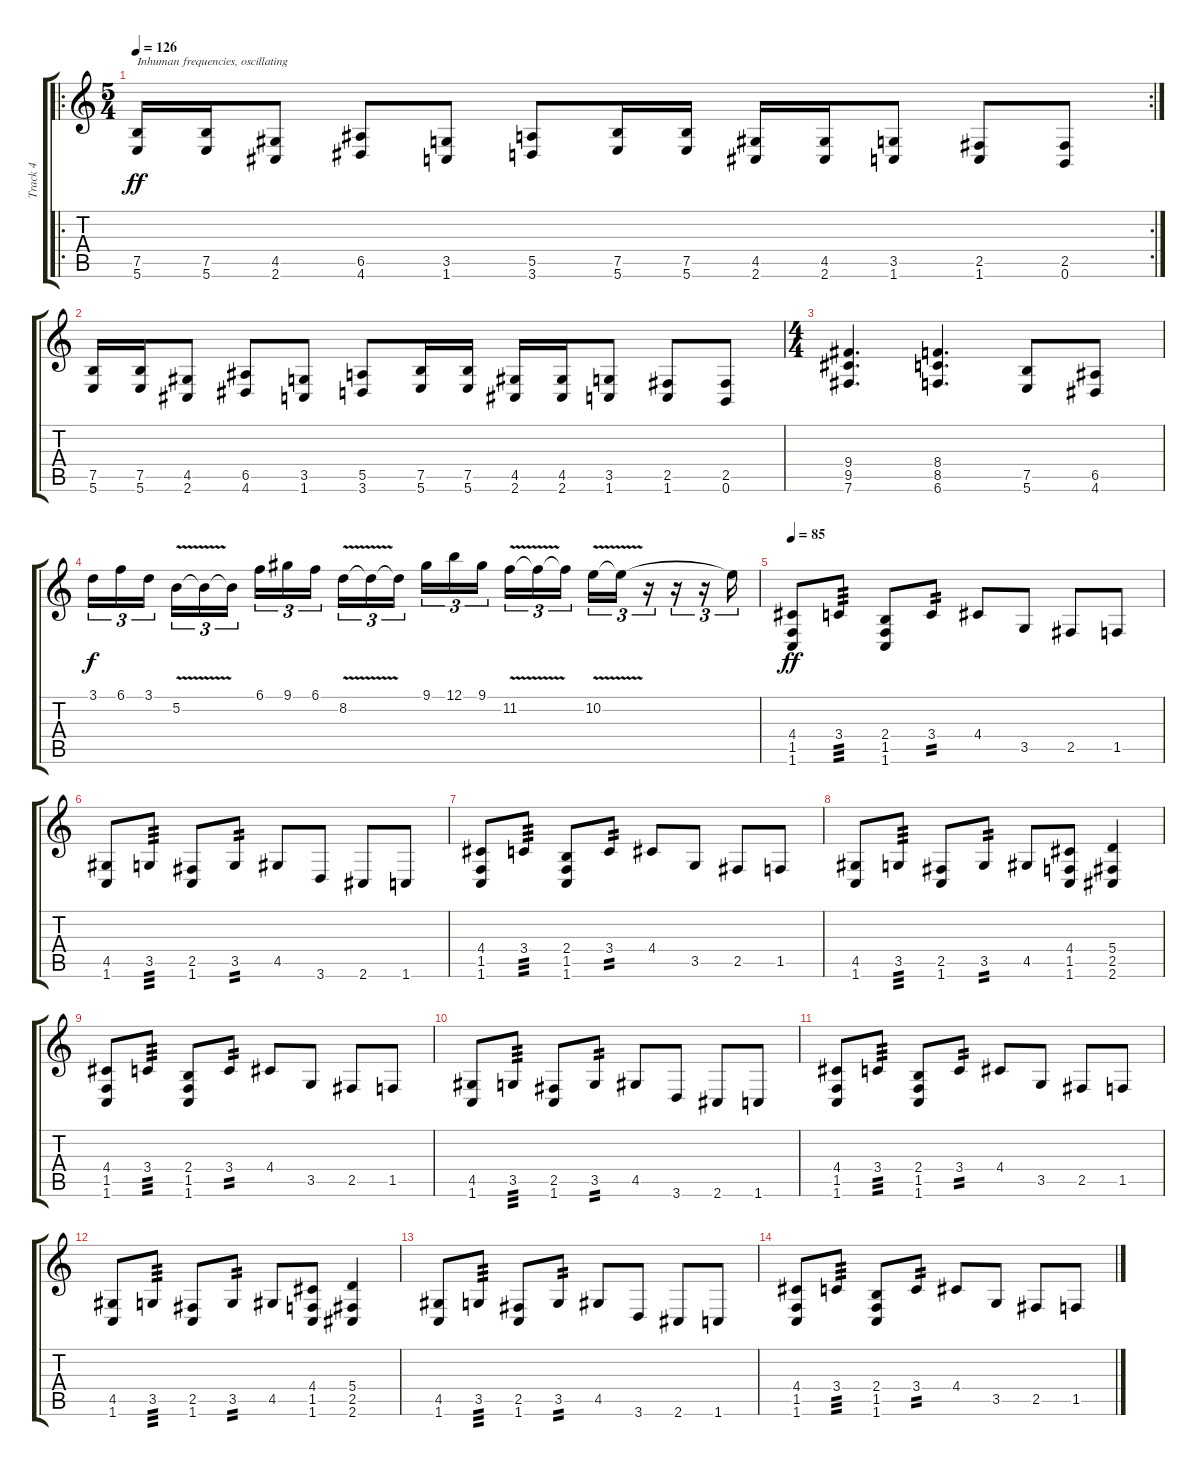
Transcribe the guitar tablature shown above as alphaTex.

\track ("Track 4" "Track 4") {instrument distortionguitar}
\staff {score tabs}
\tuning (B3 Gb3 D3 A2 E2 B1) {hide}
\ro
\rc 2
\ts (5 4)
\tempo 126
\clef g2
\ks c
(7.5 5.6).16{txt "Inhuman frequencies, oscillating " dy ff} (7.5 5.6).16 (4.5 2.6).8 (6.5 4.6).8 (3.5 1.6).8 (5.5 3.6).8 (7.5 5.6).16 (7.5 5.6).16 (4.5 2.6).16 (4.5 2.6).16 (3.5 1.6).8 (2.5 1.6).8 (2.5 0.6).8 |
(7.5 5.6).16 (7.5 5.6).16 (4.5 2.6).8 (6.5 4.6).8 (3.5 1.6).8 (5.5 3.6).8 (7.5 5.6).16 (7.5 5.6).16 (4.5 2.6).16 (4.5 2.6).16 (3.5 1.6).8 (2.5 1.6).8 (2.5 0.6).8 |
\ts (4 4)
(9.4 9.5 7.6).4{d} (8.4 8.5 6.6).4{d} (7.5 5.6).8 (6.5 4.6).8 |
3.1.16{tu (3 2) dy f} 6.1.16{tu (3 2)} 3.1.16{tu (3 2) beam splitsecondary} 5.2{v}.16{tu (3 2)} 5.2{t}.16{tu (3 2)} 5.2{t}.16{tu (3 2)} 6.1.16{tu (3 2)} 9.1.16{tu (3 2)} 6.1.16{tu (3 2) beam splitsecondary} 8.2{v}.16{tu (3 2)} 8.2{t}.16{tu (3 2)} 8.2{t}.16{tu (3 2)} 9.1.16{tu (3 2)} 12.1.16{tu (3 2)} 9.1.16{tu (3 2) beam splitsecondary} 11.2{v}.16{tu (3 2)} 11.2{t}.16{tu (3 2)} 11.2{t}.16{tu (3 2)} 10.2{v}.16{tu (3 2)} 10.2{t}.16{tu (3 2)} r.16{tu (3 2)} r.16{tu (3 2)} r.16{tu (3 2)} 10.2{t}.16{tu (3 2)} |
\tempo 85
(4.4 1.5 1.6).8{dy ff instrument electricguitarclean} 3.4.8{tp 3} (2.4 1.5 1.6).8 3.4.8{tp 2} 4.4.8 3.5.8 2.5.8 1.5.8 |
(4.5 1.6).8 3.5.8{tp 3} (2.5 1.6).8 3.5.8{tp 2} 4.5.8 3.6.8 2.6.8 1.6.8 |
(4.4 1.5 1.6).8 3.4.8{tp 3} (2.4 1.5 1.6).8 3.4.8{tp 2} 4.4.8 3.5.8 2.5.8 1.5.8 |
(4.5 1.6).8 3.5.8{tp 3} (2.5 1.6).8 3.5.8{tp 2} 4.5.8 (4.4 1.5 1.6).8 (5.4 2.5 2.6).4 |
(4.4 1.5 1.6).8 3.4.8{tp 3} (2.4 1.5 1.6).8 3.4.8{tp 2} 4.4.8 3.5.8 2.5.8 1.5.8 |
(4.5 1.6).8 3.5.8{tp 3} (2.5 1.6).8 3.5.8{tp 2} 4.5.8 3.6.8 2.6.8 1.6.8 |
(4.4 1.5 1.6).8 3.4.8{tp 3} (2.4 1.5 1.6).8 3.4.8{tp 2} 4.4.8 3.5.8 2.5.8 1.5.8 |
(4.5 1.6).8 3.5.8{tp 3} (2.5 1.6).8 3.5.8{tp 2} 4.5.8 (4.4 1.5 1.6).8 (5.4 2.5 2.6).4 |
(4.5 1.6).8{volume 0} 3.5.8{tp 3} (2.5 1.6).8 3.5.8{tp 2} 4.5.8 3.6.8 2.6.8 1.6.8 |
(4.4 1.5 1.6).8 3.4.8{tp 3} (2.4 1.5 1.6).8 3.4.8{tp 2} 4.4.8 3.5.8 2.5.8 1.5.8
